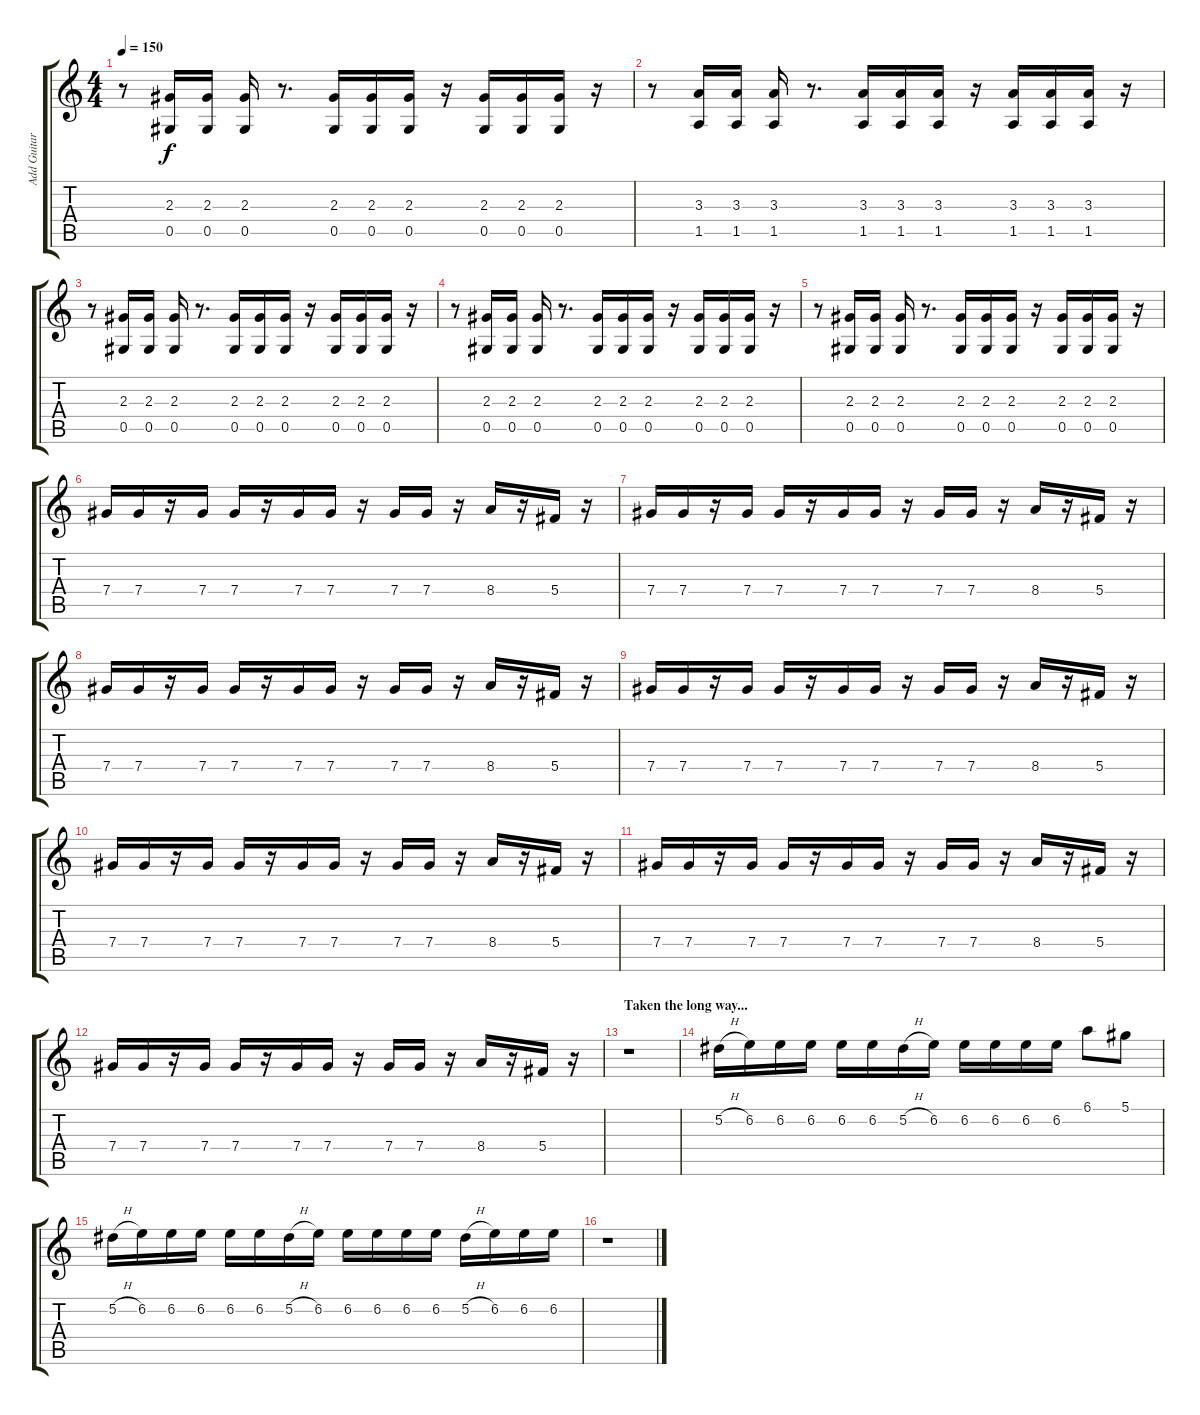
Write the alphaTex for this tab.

\track ("Add Guitar 2" "Add Guitar") {instrument distortionguitar}
\staff {score tabs}
\tuning (Eb4 Bb3 Gb3 Db3 Ab2 Eb2) {hide}
\ts (4 4)
\tempo 150
\clef g2
\ks c
r.8{dy f instrument distortionguitar} (2.3 0.5).16 (2.3 0.5).16 (2.3 0.5).16 r.8{d} (2.3 0.5).16 (2.3 0.5).16 (2.3 0.5).16 r.16 (2.3 0.5).16 (2.3 0.5).16 (2.3 0.5).16 r.16 |
r.8 (3.3 1.5).16 (3.3 1.5).16 (3.3 1.5).16 r.8{d} (3.3 1.5).16 (3.3 1.5).16 (3.3 1.5).16 r.16 (3.3 1.5).16 (3.3 1.5).16 (3.3 1.5).16 r.16 |
r.8 (2.3 0.5).16 (2.3 0.5).16 (2.3 0.5).16 r.8{d} (2.3 0.5).16 (2.3 0.5).16 (2.3 0.5).16 r.16 (2.3 0.5).16 (2.3 0.5).16 (2.3 0.5).16 r.16 |
r.8 (2.3 0.5).16 (2.3 0.5).16 (2.3 0.5).16 r.8{d} (2.3 0.5).16 (2.3 0.5).16 (2.3 0.5).16 r.16 (2.3 0.5).16 (2.3 0.5).16 (2.3 0.5).16 r.16 |
r.8 (2.3 0.5).16 (2.3 0.5).16 (2.3 0.5).16 r.8{d} (2.3 0.5).16 (2.3 0.5).16 (2.3 0.5).16 r.16 (2.3 0.5).16 (2.3 0.5).16 (2.3 0.5).16 r.16 |
7.4.16 7.4.16 r.16 7.4.16 7.4.16 r.16 7.4.16 7.4.16 r.16 7.4.16 7.4.16 r.16 8.4.16 r.16 5.4.16 r.16 |
7.4.16 7.4.16 r.16 7.4.16 7.4.16 r.16 7.4.16 7.4.16 r.16 7.4.16 7.4.16 r.16 8.4.16 r.16 5.4.16 r.16 |
7.4.16 7.4.16 r.16 7.4.16 7.4.16 r.16 7.4.16 7.4.16 r.16 7.4.16 7.4.16 r.16 8.4.16 r.16 5.4.16 r.16 |
7.4.16 7.4.16 r.16 7.4.16 7.4.16 r.16 7.4.16 7.4.16 r.16 7.4.16 7.4.16 r.16 8.4.16 r.16 5.4.16 r.16 |
7.4.16 7.4.16 r.16 7.4.16 7.4.16 r.16 7.4.16 7.4.16 r.16 7.4.16 7.4.16 r.16 8.4.16 r.16 5.4.16 r.16 |
7.4.16 7.4.16 r.16 7.4.16 7.4.16 r.16 7.4.16 7.4.16 r.16 7.4.16 7.4.16 r.16 8.4.16 r.16 5.4.16 r.16 |
7.4.16 7.4.16 r.16 7.4.16 7.4.16 r.16 7.4.16 7.4.16 r.16 7.4.16 7.4.16 r.16 8.4.16 r.16 5.4.16 r.16 |
\section ("" "Taken the long way...")
r.1 |
5.2{h}.16 6.2.16 6.2.16 6.2.16 6.2.16 6.2.16 5.2{h}.16 6.2.16 6.2.16 6.2.16 6.2.16 6.2.16 6.1.8 5.1.8 |
5.2{h}.16 6.2.16 6.2.16 6.2.16 6.2.16 6.2.16 5.2{h}.16 6.2.16 6.2.16 6.2.16 6.2.16 6.2.16 5.2{h}.16 6.2.16 6.2.16 6.2.16 |
r.1
